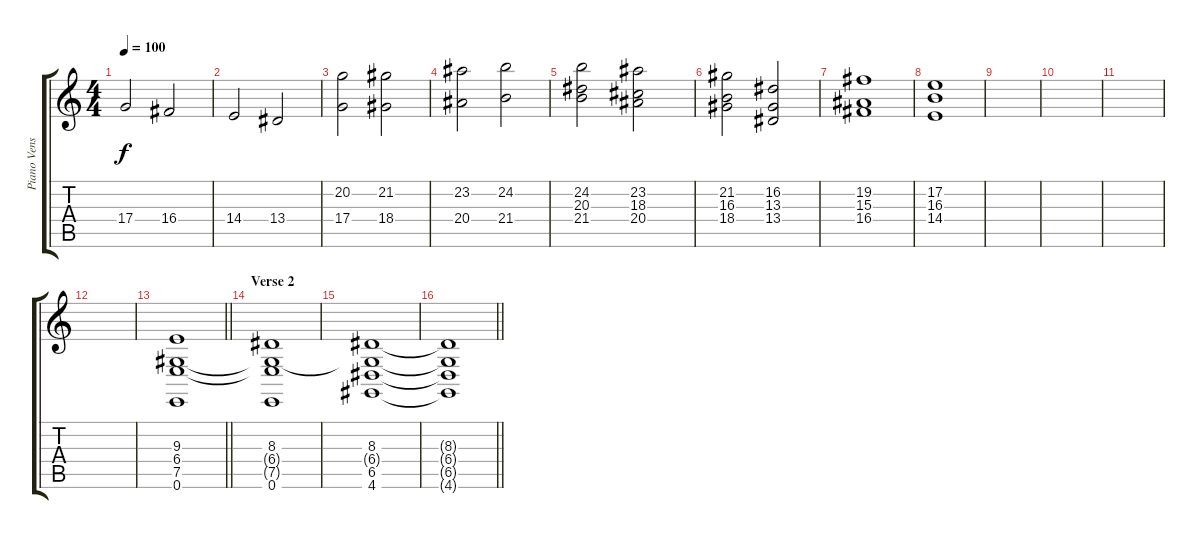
\track ("Piano Venstre" "Piano Vens") {instrument pad8sweep}
\staff {score tabs}
\tuning (E4 B3 G3 D3 A2 E2) {hide}
\ts (4 4)
\tempo 100
\clef g2
\ks c
17.4.2{dy f} 16.4.2 |
14.4.2 13.4.2 |
(20.2 17.4).2 (21.2 18.4).2 |
(23.2 20.4).2 (24.2 21.4).2 |
(24.2 20.3 21.4).2 (23.2 18.3 20.4).2 |
(21.2 16.3 18.4).2 (16.2 13.3 13.4).2 |
(19.2 15.3 16.4).1 |
(17.2 16.3 14.4).1 |
|
|
|
|
\barLineRight lightlight
(9.3 6.4 7.5 0.6).1 |
\section ("" "Verse 2")
(8.3 6.4{t} 7.5{t} 0.6).1 |
(8.3 6.4{t} 6.5 4.6).1 |
\barLineRight lightlight
(8.3{t} 6.4{t} 6.5{t} 4.6{t}).1
